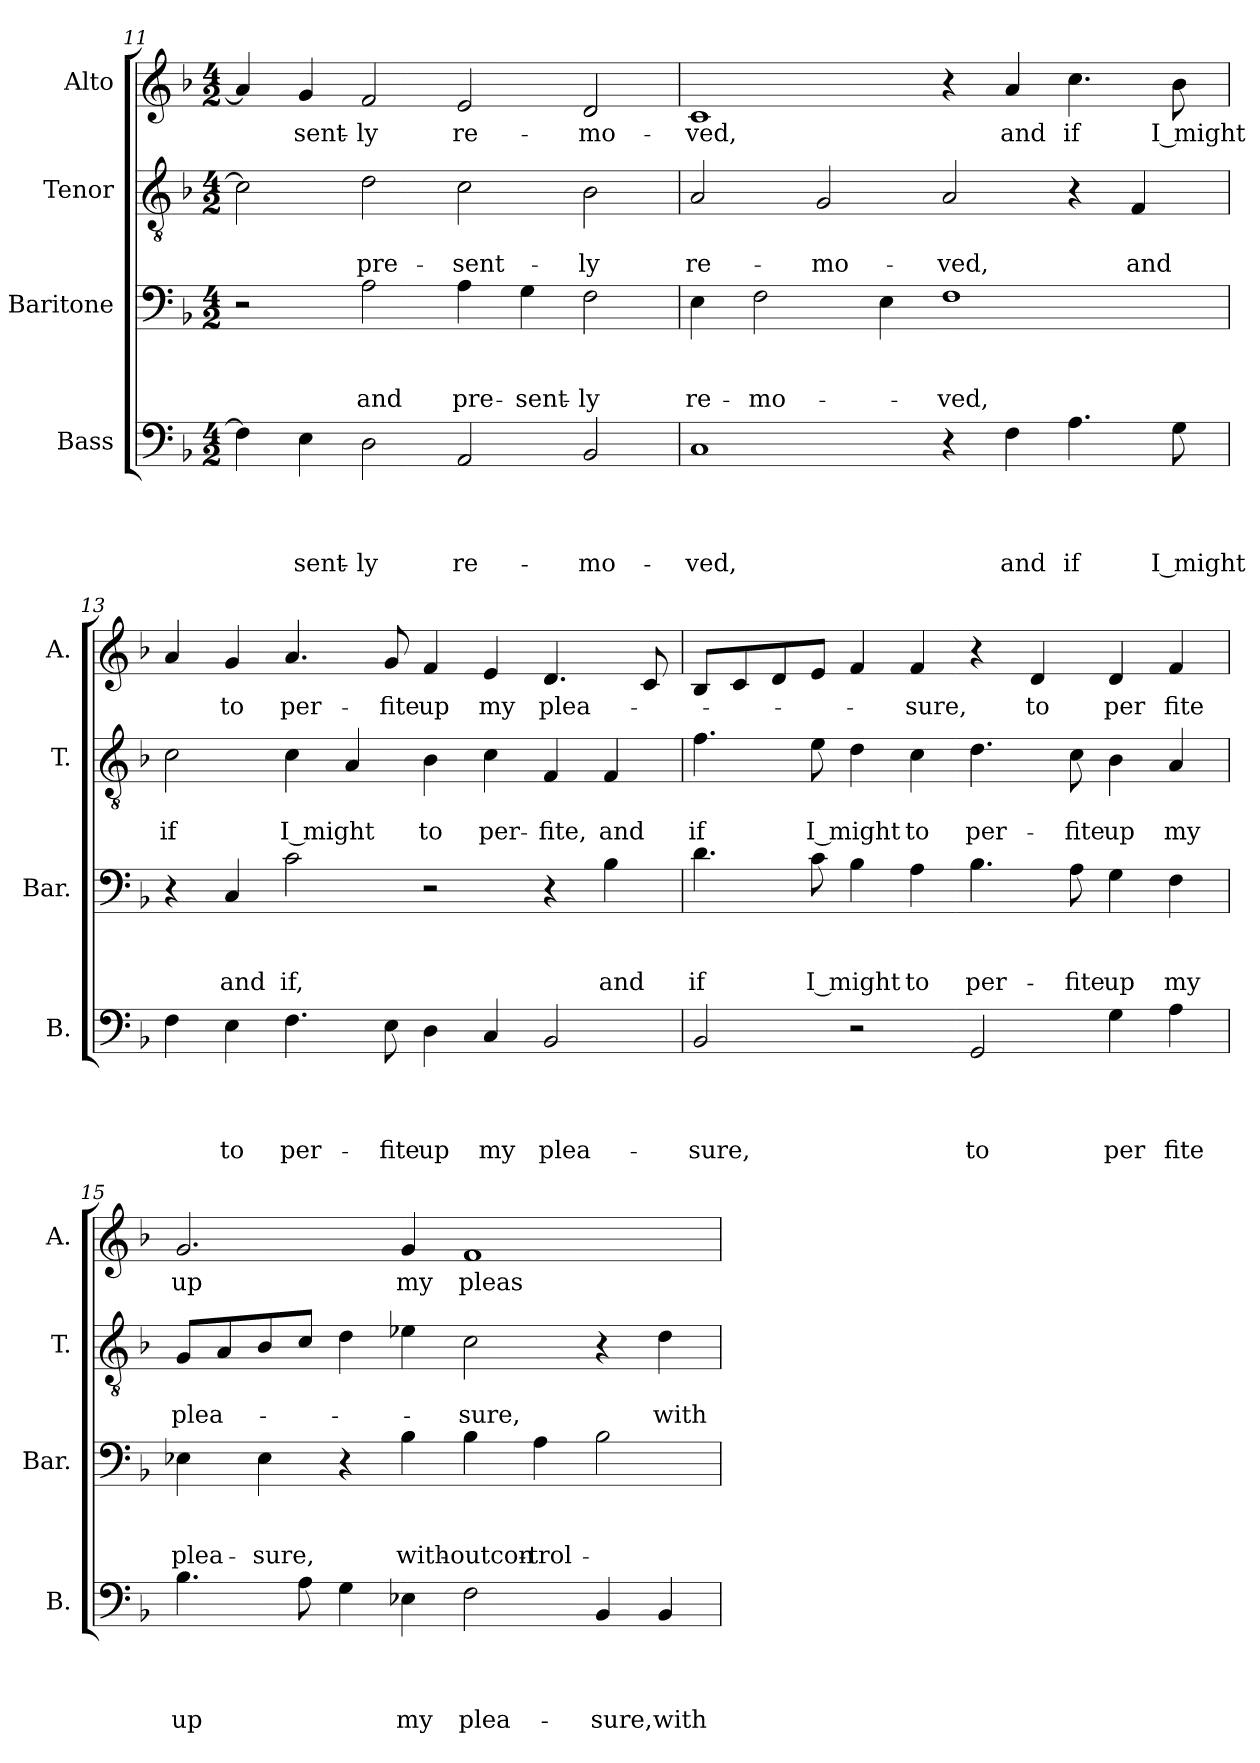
**kern	**text	**text	**text	**text	**kern	**text	**text	**text	**kern	**text	**text	**kern	**text
*part4	*part4	*part4	*part4	*part4	*part3	*part3	*part3	*part3	*part2	*part2	*part2	*part1	*part1
*staff4	*staff4	*staff4	*staff4	*staff4	*staff3	*staff3	*staff3	*staff3	*staff2	*staff2	*staff2	*staff1	*staff1
*I"Bass	*	*	*	*	*I"Baritone	*	*	*	*I"Tenor	*	*	*I"Alto	*
*I'B.	*	*	*	*	*I'Bar.	*	*	*	*I'T.	*	*	*I'A.	*
*clefF4	*	*	*	*	*clefF4	*	*	*	*clefGv2	*	*	*clefG2	*
*k[b-]	*	*	*	*	*k[b-]	*	*	*	*k[b-]	*	*	*k[b-]	*
*F:	*	*	*	*	*F:	*	*	*	*F:	*	*	*F:	*
*M4/2	*	*	*	*	*M4/2	*	*	*	*M4/2	*	*	*M4/2	*
=11	=11	=11	=11	=11	=11	=11	=11	=11	=11	=11	=11	=11	=11
4F\]	.	.	.	.	2r	.	.	.	2c\]	.	.	4a/]	.
!	!	!	!	!LO:LY:b	!	!	!	!	!	!	!	!	!LO:LY:b
4E\	.	.	.	-sent-	.	.	.	.	.	.	.	4g/	-sent-
!	!	!	!	!LO:LY:b:rj	!	!	!	!LO:LY:b	!	!	!LO:LY:b	!	!LO:LY:b:rj
2D\	.	.	.	-ly	2A\	.	.	and	2d\	.	pre-	2f/	-ly
!	!	!	!	!LO:LY:b	!	!	!	!LO:LY:b	!	!	!LO:LY:b	!	!LO:LY:b
2AA/	.	.	.	re-	4A\	.	.	pre-	2c\	.	-sent-	2e/	re-
!	!	!	!	!	!	!	!	!LO:LY:b	!	!	!	!	!
.	.	.	.	.	4G\	.	.	-sent-	.	.	.	.	.
!	!	!	!	!LO:LY:b	!	!	!	!LO:LY:b:rj	!	!	!LO:LY:b	!	!LO:LY:b
2BB-/	.	.	.	-mo-	2F\	.	.	-ly	2B-\	.	-ly	2d/	-mo-
=12	=12	=12	=12	=12	=12	=12	=12	=12	=12	=12	=12	=12	=12
!	!	!	!	!LO:LY:b	!	!	!	!LO:LY:b	!	!	!LO:LY:b	!	!LO:LY:b
1C	.	.	.	-ved,	4E\	.	.	re-	2A/	.	re-	1c	-ved,
!	!	!	!	!	!	!	!	!LO:LY:b	!	!	!	!	!
.	.	.	.	.	2F\	.	.	-mo-	.	.	.	.	.
!	!	!	!	!	!	!	!	!	!	!	!LO:LY:b	!	!
.	.	.	.	.	.	.	.	.	2G/	.	-mo-	.	.
.	.	.	.	.	4E\	.	.	.	.	.	.	.	.
!	!	!	!	!	!	!	!	!LO:LY:b	!	!	!LO:LY:b	!	!
4r	.	.	.	.	1F	.	.	-ved,	2A/	.	-ved,	4r	.
!	!	!	!	!LO:LY:b	!	!	!	!	!	!	!	!	!LO:LY:b
4F\	.	.	.	and	.	.	.	.	.	.	.	4a/	and
!	!	!	!	!LO:LY:b	!	!	!	!	!	!	!	!	!LO:LY:b
4.A\	.	.	.	if	.	.	.	.	4r	.	.	4.cc\	if
!	!	!	!	!	!	!	!	!	!	!	!LO:LY:b	!	!
.	.	.	.	.	.	.	.	.	4F/	.	and	.	.
!	!	!	!	!LO:LY:b	!	!	!	!	!	!	!	!	!LO:LY:b
8G\	.	.	.	I might	.	.	.	.	.	.	.	8b-\	I might
=13	=13	=13	=13	=13	=13	=13	=13	=13	=13	=13	=13	=13	=13
!	!	!	!	!	!	!	!	!	!	!	!LO:LY:b	!	!
4F\	.	.	.	.	4r	.	.	.	2c\	.	if	4a/	.
!	!	!	!	!LO:LY:b	!	!	!	!LO:LY:b	!	!	!	!	!LO:LY:b
4E\	.	.	.	to	4C/	.	.	and	.	.	.	4g/	to
!	!	!	!	!LO:LY:b	!	!	!	!LO:LY:b	!	!	!LO:LY:b	!	!LO:LY:b
4.F\	.	.	.	per-	2c\	.	.	if,	4c\	.	I might	4.a/	per-
.	.	.	.	.	.	.	.	.	4A/	.	.	.	.
!	!	!	!	!LO:LY:b	!	!	!	!	!	!	!	!	!LO:LY:b
8E\	.	.	.	-fite	.	.	.	.	.	.	.	8g/	-fite
!	!	!	!	!LO:LY:b	!	!	!	!	!	!	!LO:LY:b	!	!LO:LY:b
4D\	.	.	.	up	2r	.	.	.	4B-\	.	to	4f/	up
!	!	!	!	!LO:LY:b	!	!	!	!	!	!	!LO:LY:b	!	!LO:LY:b
4C/	.	.	.	my	.	.	.	.	4c\	.	per-	4e/	my
!	!	!	!	!LO:LY:b	!	!	!	!	!	!	!LO:LY:b	!	!LO:LY:b
2BB-/	.	.	.	plea-	4r	.	.	.	4F/	.	-fite,	4.d/	plea-
!	!	!	!	!	!	!	!	!LO:LY:b	!	!	!LO:LY:b	!	!
.	.	.	.	.	4B-\	.	.	and	4F/	.	and	.	.
.	.	.	.	.	.	.	.	.	.	.	.	8c/	.
!!LO:LB:g=z
=14	=14	=14	=14	=14	=14	=14	=14	=14	=14	=14	=14	=14	=14
!	!	!	!	!LO:LY:b	!	!	!	!LO:LY:b	!	!	!LO:LY:b	!	!
2BB-/	.	.	.	-sure,	4.d\	.	.	if	4.f\	.	if	8B-/L	.
.	.	.	.	.	.	.	.	.	.	.	.	8c/	.
.	.	.	.	.	.	.	.	.	.	.	.	8d/	.
!	!	!	!	!	!	!	!	!LO:LY:b	!	!	!LO:LY:b	!	!
.	.	.	.	.	8c\	.	.	I might	8e\	.	I might	8e/J	.
2r	.	.	.	.	4B-\	.	.	.	4d\	.	.	4f/	.
!	!	!	!	!	!	!	!	!LO:LY:b	!	!	!LO:LY:b	!	!LO:LY:b
.	.	.	.	.	4A\	.	.	to	4c\	.	to	4f/	-sure,
!	!	!	!	!LO:LY:b	!	!	!	!LO:LY:b	!	!	!LO:LY:b	!	!
2GG/	.	.	.	to	4.B-\	.	.	per-	4.d\	.	per-	4r	.
!	!	!	!	!	!	!	!	!	!	!	!	!	!LO:LY:b
.	.	.	.	.	.	.	.	.	.	.	.	4d/	to
!	!	!	!	!	!	!	!	!LO:LY:b	!	!	!LO:LY:b	!	!
.	.	.	.	.	8A\	.	.	-fite	8c\	.	-fite	.	.
!	!	!	!	!LO:LY:b	!	!	!	!LO:LY:b	!	!	!LO:LY:b	!	!LO:LY:b
4G\	.	.	.	per	4G\	.	.	up	4B-\	.	up	4d/	per
!	!	!	!	!LO:LY:b	!	!	!	!LO:LY:b	!	!	!LO:LY:b	!	!LO:LY:b
4A\	.	.	.	fite	4F\	.	.	my	4A/	.	my	4f/	fite
=15	=15	=15	=15	=15	=15	=15	=15	=15	=15	=15	=15	=15	=15
!	!	!	!	!LO:LY:b	!	!	!	!LO:LY:b	!	!	!LO:LY:b	!	!LO:LY:b
4.B-\	.	.	.	up	4E-X\	.	.	plea-	8G/L	.	plea-	2.g/	up
.	.	.	.	.	.	.	.	.	8A/	.	.	.	.
!	!	!	!	!	!	!	!	!LO:LY:b	!	!	!	!	!
.	.	.	.	.	4E-\	.	.	-sure,	8B-/	.	.	.	.
8A\	.	.	.	.	.	.	.	.	8c/J	.	.	.	.
4G\	.	.	.	.	4r	.	.	.	4d\	.	.	.	.
!	!	!	!	!LO:LY:b	!	!	!	!LO:LY:b	!	!	!	!	!LO:LY:b
4E-X\	.	.	.	my	4B-\	.	.	with-	4e-X\	.	.	4g/	my
!	!	!	!	!LO:LY:b	!	!	!	!LO:LY:b	!	!	!LO:LY:b	!	!LO:LY:b
2F\	.	.	.	plea-	4B-\	.	.	-outcon-	2c\	.	-sure,	1f	pleas-
!	!	!	!	!	!	!	!	!LO:LY:b	!	!	!	!	!
.	.	.	.	.	4A\	.	.	-trol-	.	.	.	.	.
!	!	!	!	!LO:LY:b	!	!	!	!	!	!	!	!	!
4BB-/	.	.	.	-sure,	2B-\	.	.	.	4r	.	.	.	.
!	!	!	!	!LO:LY:b	!	!	!	!	!	!	!LO:LY:b	!	!
4BB-/	.	.	.	with-	.	.	.	.	4d\	.	with-	.	.
=	=	=	=	=	=	=	=	=	=	=	=	=	=
*-	*-	*-	*-	*-	*-	*-	*-	*-	*-	*-	*-	*-	*-
